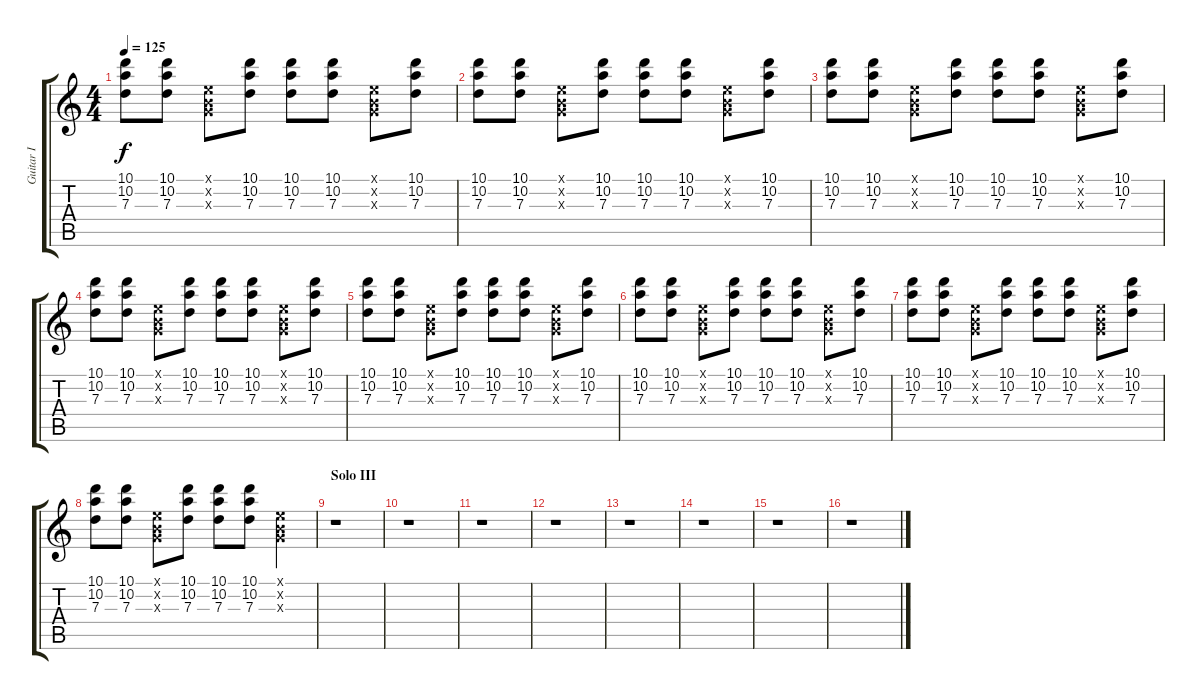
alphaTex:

\track ("Guitar I" "Guitar I") {instrument distortionguitar}
\staff {score tabs}
\tuning (E4 B3 G3 D3 A2 E2) {hide}
\ts (4 4)
\tempo 125
\clef g2
\ks c
(10.1 10.2 7.3).8{dy f} (10.1 10.2 7.3).8 (0.1{x} 0.2{x} 0.3{x}).8 (10.1 10.2 7.3).8 (10.1 10.2 7.3).8 (10.1 10.2 7.3).8 (0.1{x} 0.2{x} 0.3{x}).8 (10.1 10.2 7.3).8 |
(10.1 10.2 7.3).8 (10.1 10.2 7.3).8 (0.1{x} 0.2{x} 0.3{x}).8 (10.1 10.2 7.3).8 (10.1 10.2 7.3).8 (10.1 10.2 7.3).8 (0.1{x} 0.2{x} 0.3{x}).8 (10.1 10.2 7.3).8 |
(10.1 10.2 7.3).8 (10.1 10.2 7.3).8 (0.1{x} 0.2{x} 0.3{x}).8 (10.1 10.2 7.3).8 (10.1 10.2 7.3).8 (10.1 10.2 7.3).8 (0.1{x} 0.2{x} 0.3{x}).8 (10.1 10.2 7.3).8 |
(10.1 10.2 7.3).8 (10.1 10.2 7.3).8 (0.1{x} 0.2{x} 0.3{x}).8 (10.1 10.2 7.3).8 (10.1 10.2 7.3).8 (10.1 10.2 7.3).8 (0.1{x} 0.2{x} 0.3{x}).8 (10.1 10.2 7.3).8 |
(10.1 10.2 7.3).8 (10.1 10.2 7.3).8 (0.1{x} 0.2{x} 0.3{x}).8 (10.1 10.2 7.3).8 (10.1 10.2 7.3).8 (10.1 10.2 7.3).8 (0.1{x} 0.2{x} 0.3{x}).8 (10.1 10.2 7.3).8 |
(10.1 10.2 7.3).8 (10.1 10.2 7.3).8 (0.1{x} 0.2{x} 0.3{x}).8 (10.1 10.2 7.3).8 (10.1 10.2 7.3).8 (10.1 10.2 7.3).8 (0.1{x} 0.2{x} 0.3{x}).8 (10.1 10.2 7.3).8 |
(10.1 10.2 7.3).8 (10.1 10.2 7.3).8 (0.1{x} 0.2{x} 0.3{x}).8 (10.1 10.2 7.3).8 (10.1 10.2 7.3).8 (10.1 10.2 7.3).8 (0.1{x} 0.2{x} 0.3{x}).8 (10.1 10.2 7.3).8 |
(10.1 10.2 7.3).8 (10.1 10.2 7.3).8 (0.1{x} 0.2{x} 0.3{x}).8 (10.1 10.2 7.3).8 (10.1 10.2 7.3).8 (10.1 10.2 7.3).8 (0.1{x} 0.2{x} 0.3{x}).4 |
\section ("" "Solo III")
r.1 |
r.1 |
r.1 |
r.1 |
r.1 |
r.1 |
r.1 |
r.1
